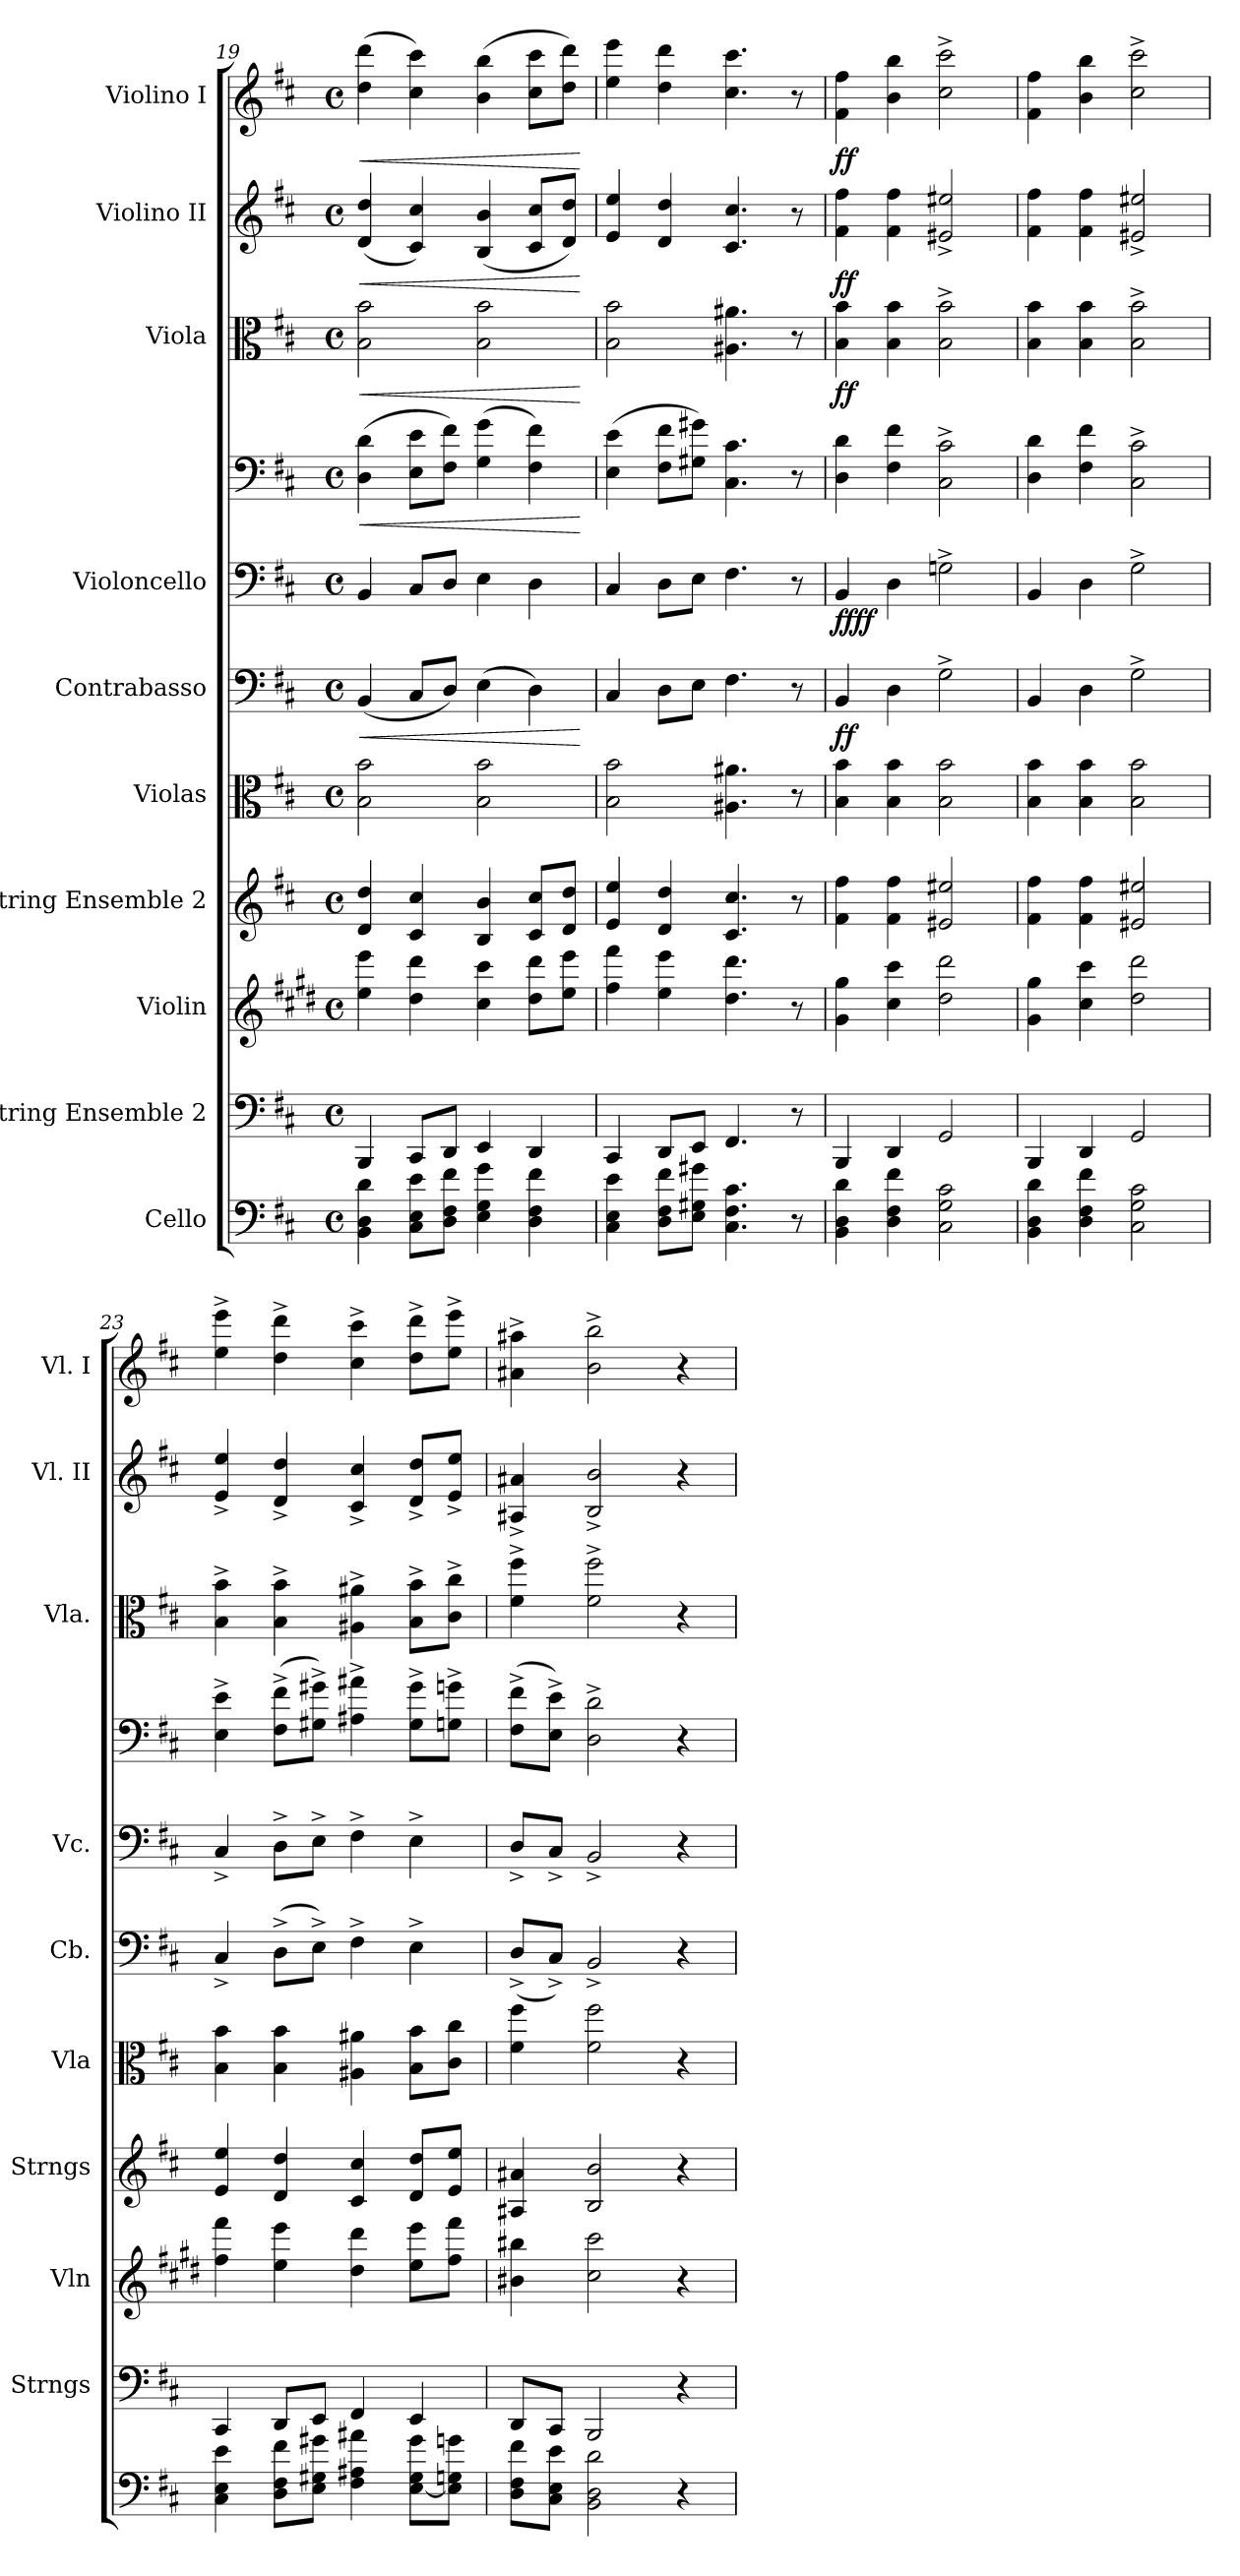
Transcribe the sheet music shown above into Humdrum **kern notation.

**kern	**kern	**kern	**kern	**kern	**kern	**dynam	**kern	**kern	**dynam	**kern	**dynam	**kern	**dynam	**kern	**dynam
*part10	*part9	*part8	*part7	*part6	*part5	*part5	*part4	*part4	*part4	*part3	*part3	*part2	*part2	*part1	*part1
*staff11	*staff10	*staff9	*staff8	*staff7	*staff6	*staff6	*staff5	*staff4	*staff4/5	*staff3	*staff3	*staff2	*staff2	*staff1	*staff1
*I"Cello	*I"String Ensemble 2	*I"Violin	*I"String Ensemble 2	*I"Violas	*I"Contrabasso	*	*I"Violoncello	*	*	*I"Viola	*	*I"Violino II	*	*I"Violino I	*
*	*I'Strngs	*I'Vln	*I'Strngs	*I'Vla	*I'Cb.	*	*I'Vc.	*	*	*I'Vla.	*	*I'Vl. II	*	*I'Vl. I	*
*clefF4	*clefF4	*clefG2	*clefG2	*clefC3	*clefF4	*	*clefF4	*clefF4	*	*clefC3	*	*clefG2	*	*clefG2	*
*	*	*ITrd1c2	*	*	*ITrd7c12	*	*	*	*	*	*	*	*	*	*
*k[f#c#]	*k[f#c#]	*k[f#c#]	*k[f#c#]	*k[f#c#]	*k[f#c#]	*	*k[f#c#]	*k[f#c#]	*	*k[f#c#]	*	*k[f#c#]	*	*k[f#c#]	*
*M4/4	*M4/4	*M4/4	*M4/4	*M4/4	*M4/4	*	*M4/4	*M4/4	*	*M4/4	*	*M4/4	*	*M4/4	*
*met(c)	*met(c)	*met(c)	*met(c)	*met(c)	*met(c)	*	*met(c)	*met(c)	*	*met(c)	*	*met(c)	*	*met(c)	*
=19	=19	=19	=19	=19	=19	=19	=19	=19	=19	=19	=19	=19	=19	=19	=19
!	!	!	!	!	!	!LO:HP:b	!	!	!LO:HP:b	!	!LO:HP:b	!	!LO:HP:b	!	!LO:HP:b
4BB\ 4D\ 4d\	4BBB/	4dd\ 4ddd\	4d/ 4dd/	2B\ 2b\	(<4BBB/	<	4BB/	(>4D\ 4d\	<	2B\ 2b\	<	(<4d/ 4dd/	<	(>4dd\ 4ddd\	<
8C#\ 8E\ 8e\L	8CC#/L	4cc#\ 4ccc#\	4c#/ 4cc#/	.	8CC#/L	.	8C#/L	8E\ 8e\L	.	.	.	4c#/ 4cc#/)	.	4cc#\ 4ccc#\)	.
8D\ 8F#\ 8f#\J	8DD/J	.	.	.	8DD/J)	.	8D/J	8F#\ 8f#\J)	.	.	.	.	.	.	.
4E\ 4G\ 4g\	4EE/	4b\ 4bb\	4B/ 4b/	2B\ 2b\	(>4EE\	.	4E\	(>4G\ 4g\	.	2B\ 2b\	.	(<4B/ 4b/	.	(>4b\ 4bb\	.
4D\ 4F#\ 4f#\	4DD/	8cc#\ 8ccc#\L	8c#/ 8cc#/L	.	4DD\)	.	4D\	4F#\ 4f#\)	.	.	.	8c#/ 8cc#/L	.	8cc#\ 8ccc#\L	.
.	.	8dd\ 8ddd\J	8d/ 8dd/J	.	.	.	.	.	.	.	.	8d/ 8dd/J)	.	8dd\ 8ddd\J)	.
.	.	.	.	.	.	[	.	.	[	.	[	.	[	.	[
=20	=20	=20	=20	=20	=20	=20	=20	=20	=20	=20	=20	=20	=20	=20	=20
4C#\ 4E\ 4e\	4CC#/	4ee\ 4eee\	4e/ 4ee/	2B\ 2b\	4CC#/	.	4C#/	(>4E\ 4e\	.	2B\ 2b\	.	4e/ 4ee/	.	4ee\ 4eee\	.
8D\ 8F#\ 8f#\L	8DD/L	4dd\ 4ddd\	4d/ 4dd/	.	8DD\L	.	8D\L	8F#\ 8f#\L	.	.	.	4d/ 4dd/	.	4dd\ 4ddd\	.
8E\ 8G#X\ 8g#X\J	8EE/J	.	.	.	8EE\J	.	8E\J	8G#X\ 8g#X\J)	.	.	.	.	.	.	.
4.C#\ 4.F#\ 4.c#\	4.FF#/	4.cc#\ 4.ccc#\	4.c#/ 4.cc#/	4.A#X\ 4.a#X\	4.FF#\	.	4.F#\	4.C#\ 4.c#\	.	4.A#X\ 4.a#X\	.	4.c#/ 4.cc#/	.	4.cc#\ 4.ccc#\	.
8r	8r	8r	8r	8r	8r	.	8r	8r	.	8r	.	8r	.	8r	.
=21	=21	=21	=21	=21	=21	=21	=21	=21	=21	=21	=21	=21	=21	=21	=21
!	!	!	!	!	!	!LO:DY:b	!	!	!LO:DY:b=2	!	!	!	!	!	!
!	!	!	!	!	!	!	!	!	!LO:DY:n=1:b	!	!LO:DY:b	!	!LO:DY:b	!	!LO:DY:b
4BB\ 4D\ 4d\	4BBB/	4f#\ 4ff#\	4f#\ 4ff#\	4B\ 4b\	4BBB/	ff	4BB/	4D\ 4d\	ff ff	4B\ 4b\	ff	4f#\ 4ff#\	ff	4f#\ 4ff#\	ff
4D\ 4F#\ 4f#\	4DD/	4b\ 4bb\	4f#\ 4ff#\	4B\ 4b\	4DD\	.	4D\	4F#\ 4f#\	.	4B\ 4b\	.	4f#\ 4ff#\	.	4b\ 4bb\	.
2C#\ 2G\ 2c#\	2GG/	2cc#\ 2ccc#\	2e#X/ 2ee#X/	2B\ 2b\	2GG^\	.	2Gn^\	2C#\^ 2c#\^	.	2B\^ 2b\^	.	2e#X/^ 2ee#X/^	.	2cc#\^ 2ccc#\^	.
!!LO:PB:g=z
=22	=22	=22	=22	=22	=22	=22	=22	=22	=22	=22	=22	=22	=22	=22	=22
4BB\ 4D\ 4d\	4BBB/	4f#\ 4ff#\	4f#\ 4ff#\	4B\ 4b\	4BBB/	.	4BB/	4D\ 4d\	.	4B\ 4b\	.	4f#\ 4ff#\	.	4f#\ 4ff#\	.
4D\ 4F#\ 4f#\	4DD/	4b\ 4bb\	4f#\ 4ff#\	4B\ 4b\	4DD\	.	4D\	4F#\ 4f#\	.	4B\ 4b\	.	4f#\ 4ff#\	.	4b\ 4bb\	.
2C#\ 2G\ 2c#\	2GG/	2cc#\ 2ccc#\	2e#X/ 2ee#X/	2B\ 2b\	2GG^\	.	2G^\	2C#\^ 2c#\^	.	2B\^ 2b\^	.	2e#X/^ 2ee#X/^	.	2cc#\^ 2ccc#\^	.
=23	=23	=23	=23	=23	=23	=23	=23	=23	=23	=23	=23	=23	=23	=23	=23
4C#\ 4E\ 4e\	4CC#/	4ee\ 4eee\	4e/ 4ee/	4B\ 4b\	4CC#^/	.	4C#^/	4E\^ 4e\^	.	4B\^ 4b\^	.	4e/^ 4ee/^	.	4ee\^ 4eee\^	.
8D\ 8F#\ 8f#\L	8DD/L	4dd\ 4ddd\	4d/ 4dd/	4B\ 4b\	(>8DD^\L	.	8D^\L	(>8F#\^ 8f#\^L	.	4B\^ 4b\^	.	4d/^ 4dd/^	.	4dd\^ 4ddd\^	.
8E\ 8G#X\ 8g#X\J	8EE/J	.	.	.	8EE^\J)	.	8E^\J	8G#X\^ 8g#X\^J)	.	.	.	.	.	.	.
4F#\ 4A#X\ 4a#X\	4FF#/	4cc#\ 4ccc#\	4c#/ 4cc#/	4A#X\ 4a#X\	4FF#^\	.	4F#^\	4A#X\^ 4a#X\^	.	4A#X\^ 4a#X\^	.	4c#/^ 4cc#/^	.	4cc#\^ 4ccc#\^	.
[8E\ 8G#\ 8g#\L	4EE/	8dd\ 8ddd\L	8d/ 8dd/L	8B\ 8b\L	4EE^\	.	4E^\	8G#\^ 8g#\^L	.	8B\^ 8b\^L	.	8d/^ 8dd/^L	.	8dd\^ 8ddd\^L	.
8E]\ 8Gn\ 8gn\J	.	8ee\ 8eee\J	8e/ 8ee/J	8c#\ 8cc#\J	.	.	.	8Gn\^ 8gn\^J	.	8c#\^ 8cc#\^J	.	8e/^ 8ee/^J	.	8ee\^ 8eee\^J	.
=24	=24	=24	=24	=24	=24	=24	=24	=24	=24	=24	=24	=24	=24	=24	=24
8D\ 8F#\ 8f#\L	8DD/L	4a#X\ 4aa#X\	4A#X/ 4a#X/	4f#\ 4ff#\	(<8DD^/L	.	8D^/L	(>8F#\^ 8f#\^L	.	4f#\^ 4ff#\^	.	4A#X/^ 4a#X/^	.	4a#X\^ 4aa#X\^	.
8C#\ 8E\ 8e\J	8CC#/J	.	.	.	8CC#^/J)	.	8C#^/J	8E\^ 8e\^J)	.	.	.	.	.	.	.
2BB\ 2D\ 2d\	2BBB/	2b\ 2bb\	2B/ 2b/	2f#\ 2ff#\	2BBB^/	.	2BB^/	2D\^ 2d\^	.	2f#\^ 2ff#\^	.	2B/^ 2b/^	.	2b\^ 2bb\^	.
4r	4r	4r	4r	4r	4r	.	4r	4r	.	4r	.	4r	.	4r	.
=	=	=	=	=	=	=	=	=	=	=	=	=	=	=	=
*-	*-	*-	*-	*-	*-	*-	*-	*-	*-	*-	*-	*-	*-	*-	*-
